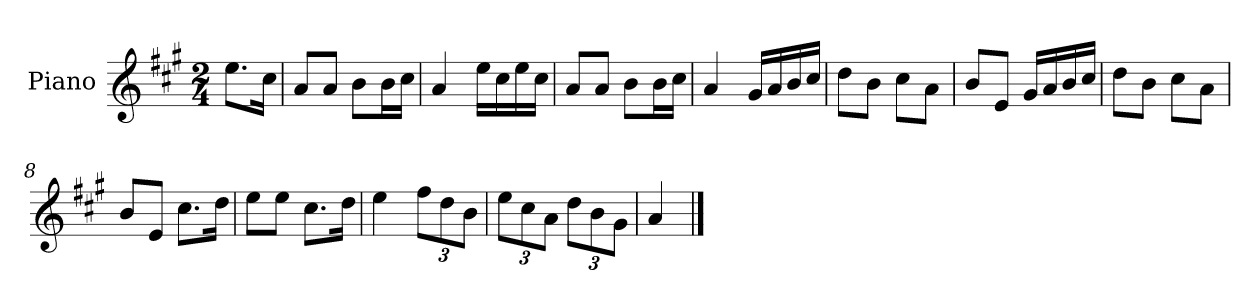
**kern
*part1
*staff1
*I"Piano
*I'Pno.
*clefG2
*k[f#c#g#]
*M2/4
=
8.ee\L
16cc#\Jk
=1
8a/L
8a/J
8b\L
16b\L
16cc#\JJ
=2
4a/
16ee\LL
16cc#\
16ee\
16cc#\JJ
=3
8a/L
8a/J
8b\L
16b\L
16cc#\JJ
=4
4a/
16g#/LL
16a/
16b/
16cc#/JJ
=5
8dd\L
8b\J
8cc#\L
8a\J
=6
8b/L
8e/J
16g#/LL
16a/
16b/
16cc#/JJ
=7
8dd\L
8b\J
8cc#\L
8a\J
=8
8b/L
8e/J
8.cc#\L
16dd\Jk
=9
8ee\L
8ee\J
8.cc#\L
16dd\Jk
=10
4ee\
*Xbrackettup
12ff#\L
12dd\
12b\J
=11
12ee\L
12cc#\
12a\J
12dd\L
12b\
12g#\J
=12
4a/
==
*-
